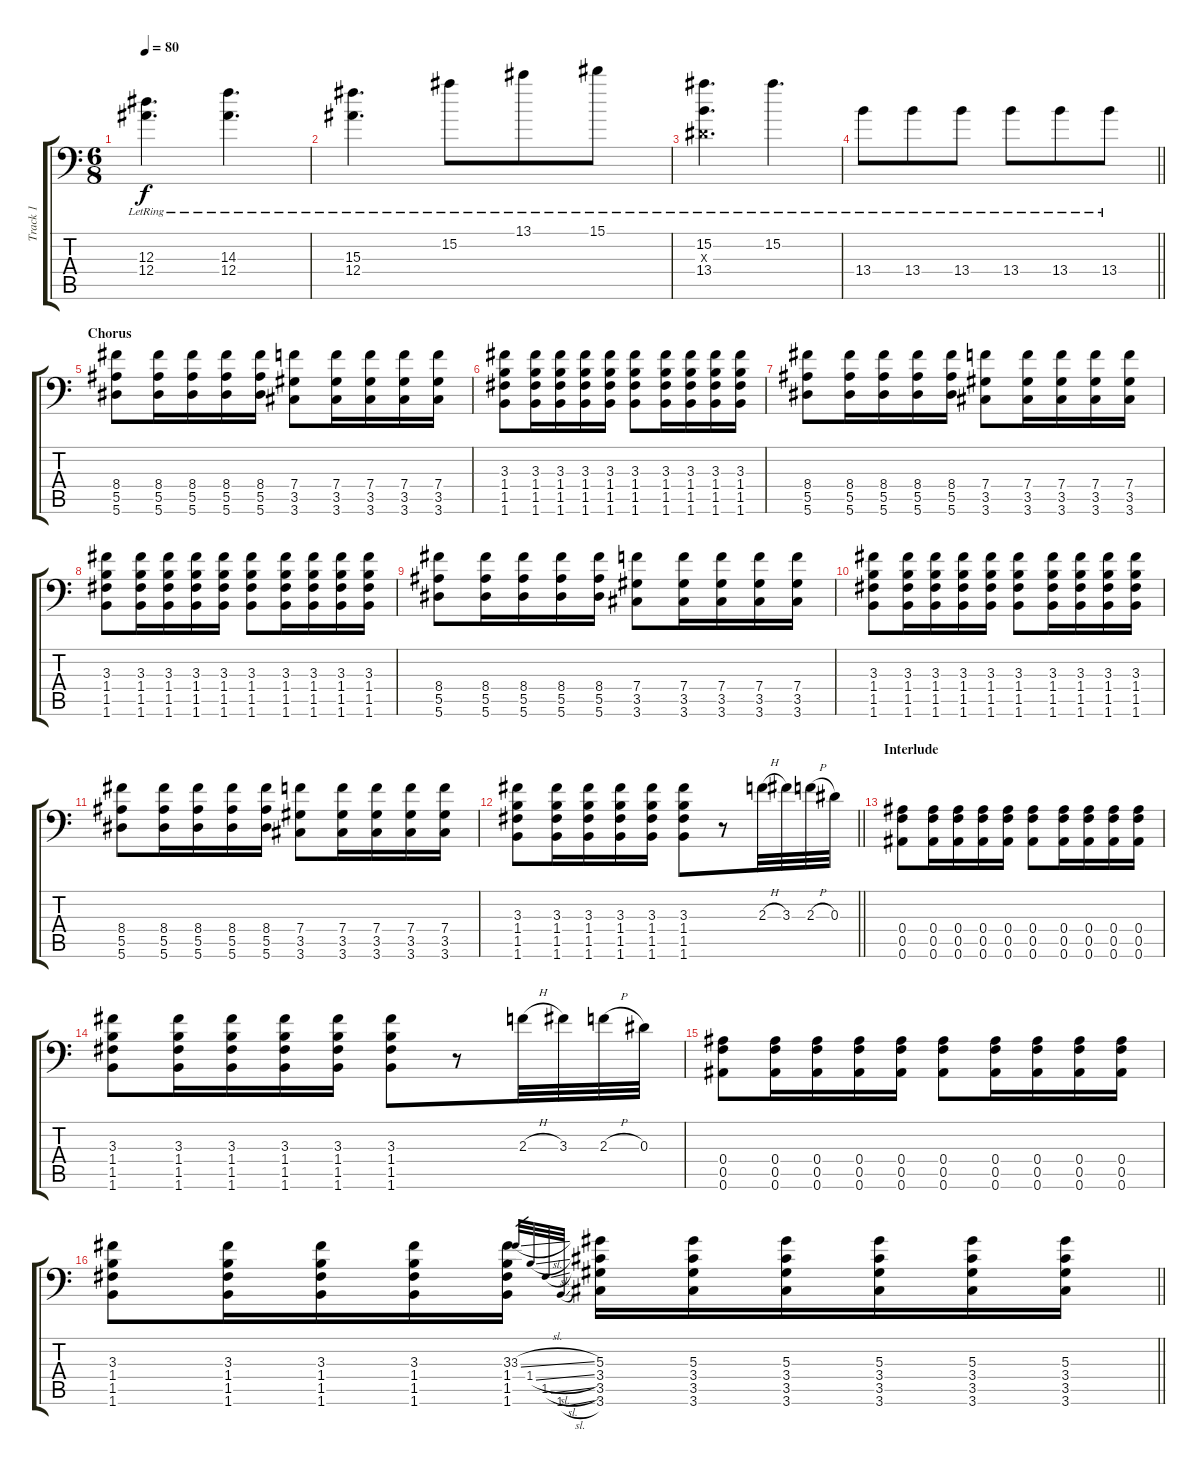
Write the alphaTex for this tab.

\track ("Track 1" "Track 1") {instrument electricguitarclean}
\staff {score tabs}
\tuning (C4 G3 Eb3 Bb2 F2 Bb1) {hide}
\ts (6 8)
\tempo 80
\clef f4
\ks c
(12.3{lr} 12.4{lr}).4{d dy f} (14.3{lr} 12.4{lr}).4{d} |
(15.3{lr} 12.4{lr}).4{d} 15.2{lr}.8 13.1{lr}.8 15.1{lr}.8 |
(15.2{lr} 0.3{x} 13.4{lr}).4{d} 15.2{lr}.4{d} |
\barLineRight lightlight
13.4{lr}.8 13.4{lr}.8 13.4{lr}.8 13.4{lr}.8 13.4{lr}.8 13.4{lr}.8 |
\section ("" "Chorus")
(8.4 5.5 5.6).8{instrument overdrivenguitar} (8.4 5.5 5.6).16 (8.4 5.5 5.6).16 (8.4 5.5 5.6).16 (8.4 5.5 5.6).16 (7.4 3.5 3.6).8 (7.4 3.5 3.6).16 (7.4 3.5 3.6).16 (7.4 3.5 3.6).16 (7.4 3.5 3.6).16 |
(3.3 1.4 1.5 1.6).8 (3.3 1.4 1.5 1.6).16 (3.3 1.4 1.5 1.6).16 (3.3 1.4 1.5 1.6).16 (3.3 1.4 1.5 1.6).16 (3.3 1.4 1.5 1.6).8 (3.3 1.4 1.5 1.6).16 (3.3 1.4 1.5 1.6).16 (3.3 1.4 1.5 1.6).16 (3.3 1.4 1.5 1.6).16 |
(8.4 5.5 5.6).8 (8.4 5.5 5.6).16 (8.4 5.5 5.6).16 (8.4 5.5 5.6).16 (8.4 5.5 5.6).16 (7.4 3.5 3.6).8 (7.4 3.5 3.6).16 (7.4 3.5 3.6).16 (7.4 3.5 3.6).16 (7.4 3.5 3.6).16 |
(3.3 1.4 1.5 1.6).8 (3.3 1.4 1.5 1.6).16 (3.3 1.4 1.5 1.6).16 (3.3 1.4 1.5 1.6).16 (3.3 1.4 1.5 1.6).16 (3.3 1.4 1.5 1.6).8 (3.3 1.4 1.5 1.6).16 (3.3 1.4 1.5 1.6).16 (3.3 1.4 1.5 1.6).16 (3.3 1.4 1.5 1.6).16 |
(8.4 5.5 5.6).8 (8.4 5.5 5.6).16 (8.4 5.5 5.6).16 (8.4 5.5 5.6).16 (8.4 5.5 5.6).16 (7.4 3.5 3.6).8 (7.4 3.5 3.6).16 (7.4 3.5 3.6).16 (7.4 3.5 3.6).16 (7.4 3.5 3.6).16 |
(3.3 1.4 1.5 1.6).8 (3.3 1.4 1.5 1.6).16 (3.3 1.4 1.5 1.6).16 (3.3 1.4 1.5 1.6).16 (3.3 1.4 1.5 1.6).16 (3.3 1.4 1.5 1.6).8 (3.3 1.4 1.5 1.6).16 (3.3 1.4 1.5 1.6).16 (3.3 1.4 1.5 1.6).16 (3.3 1.4 1.5 1.6).16 |
(8.4 5.5 5.6).8 (8.4 5.5 5.6).16 (8.4 5.5 5.6).16 (8.4 5.5 5.6).16 (8.4 5.5 5.6).16 (7.4 3.5 3.6).8 (7.4 3.5 3.6).16 (7.4 3.5 3.6).16 (7.4 3.5 3.6).16 (7.4 3.5 3.6).16 |
\barLineRight lightlight
(3.3 1.4 1.5 1.6).8 (3.3 1.4 1.5 1.6).16 (3.3 1.4 1.5 1.6).16 (3.3 1.4 1.5 1.6).16 (3.3 1.4 1.5 1.6).16 (3.3 1.4 1.5 1.6).8 r.8 2.3{h}.32 3.3.32 2.3{h}.32 0.3.32 |
\section ("" "Interlude")
(0.4 0.5 0.6).8 (0.4 0.5 0.6).16 (0.4 0.5 0.6).16 (0.4 0.5 0.6).16 (0.4 0.5 0.6).16 (0.4 0.5 0.6).8 (0.4 0.5 0.6).16 (0.4 0.5 0.6).16 (0.4 0.5 0.6).16 (0.4 0.5 0.6).16 |
(3.3 1.4 1.5 1.6).8 (3.3 1.4 1.5 1.6).16 (3.3 1.4 1.5 1.6).16 (3.3 1.4 1.5 1.6).16 (3.3 1.4 1.5 1.6).16 (3.3 1.4 1.5 1.6).8 r.8 2.3{h}.32 3.3.32 2.3{h}.32 0.3.32 |
(0.4 0.5 0.6).8 (0.4 0.5 0.6).16 (0.4 0.5 0.6).16 (0.4 0.5 0.6).16 (0.4 0.5 0.6).16 (0.4 0.5 0.6).8 (0.4 0.5 0.6).16 (0.4 0.5 0.6).16 (0.4 0.5 0.6).16 (0.4 0.5 0.6).16 |
\barLineRight lightlight
(3.3 1.4 1.5 1.6).8 (3.3 1.4 1.5 1.6).16 (3.3 1.4 1.5 1.6).16 (3.3 1.4 1.5 1.6).16 (3.3 1.4 1.5 1.6).16 3.3{sl}.32{gr} 1.4{sl}.32{gr} 1.5{sl}.32{gr} 1.6{sl}.32{gr} (5.3 3.4 3.5 3.6).16 (5.3 3.4 3.5 3.6).16 (5.3 3.4 3.5 3.6).16 (5.3 3.4 3.5 3.6).16 (5.3 3.4 3.5 3.6).16 (5.3 3.4 3.5 3.6).16
